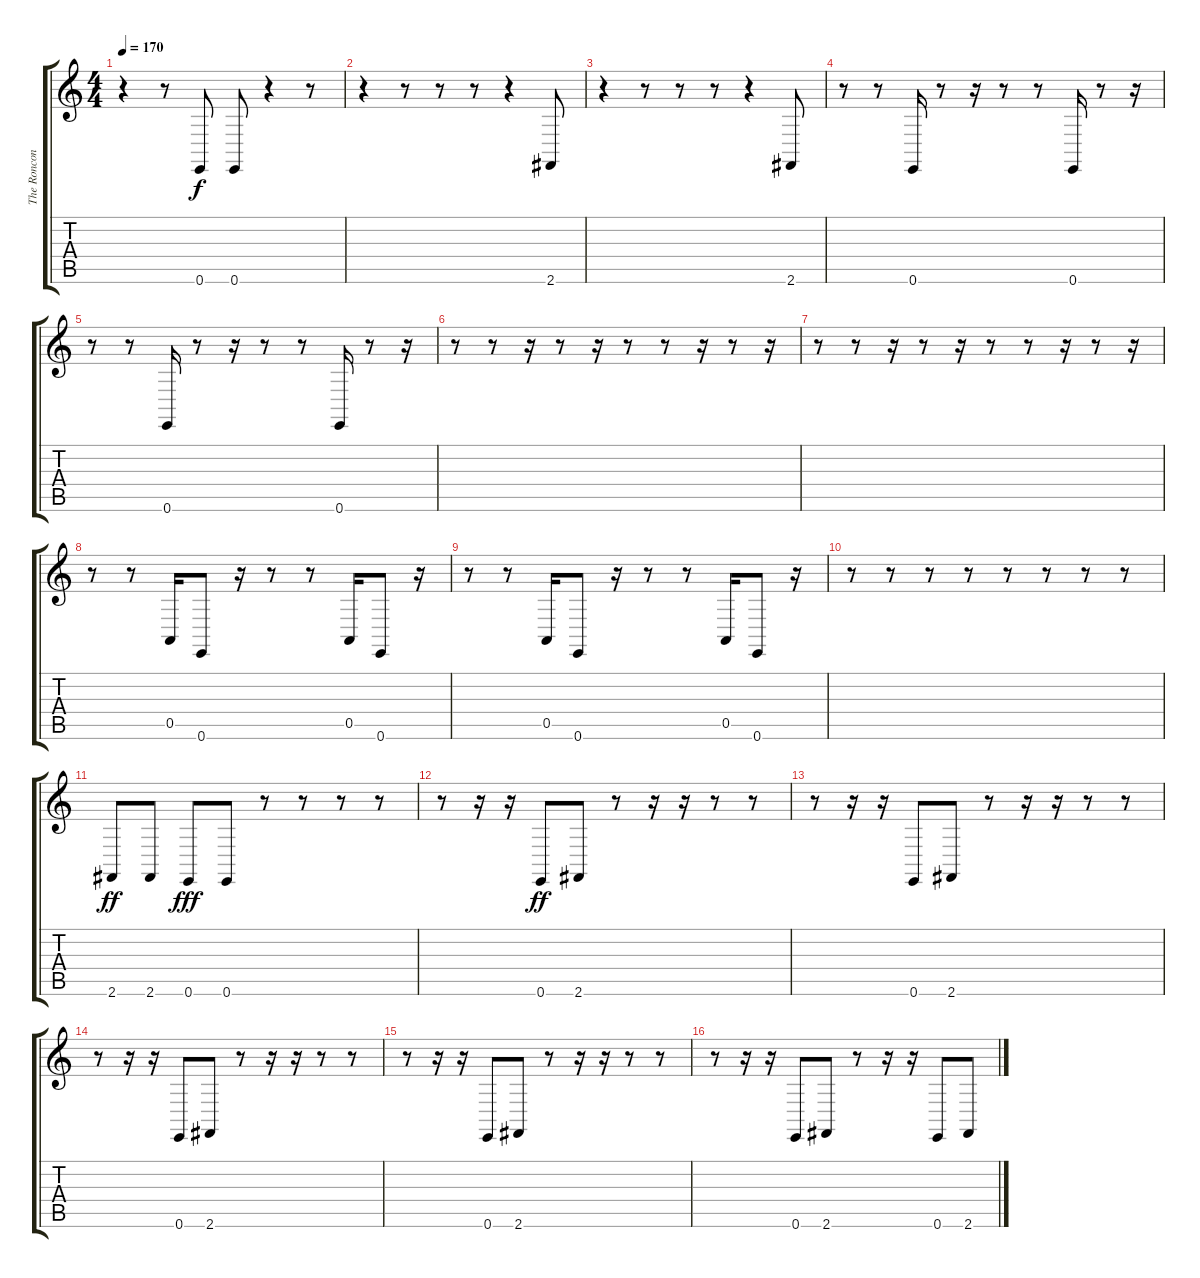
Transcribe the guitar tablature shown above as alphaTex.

\track ("The Ronconponk" "The Roncon") {instrument lead2sawtooth}
\staff {score tabs}
\tuning (E4 B3 G3 D3 A2 E2) {hide}
\ts (4 4)
\tempo 170
\clef g2
\ks c
r.4{dy f} r.8 0.6.8 0.6.8 r.4 r.8 |
r.4 r.8 r.8 r.8 r.4 2.6.8 |
r.4 r.8 r.8 r.8 r.4 2.6.8 |
r.8 r.8 0.6.16 r.8 r.16 r.8 r.8 0.6.16 r.8 r.16 |
r.8 r.8 0.6.16 r.8 r.16 r.8 r.8 0.6.16 r.8 r.16 |
r.8 r.8 r.16 r.8 r.16 r.8 r.8 r.16 r.8 r.16 |
r.8 r.8 r.16 r.8 r.16 r.8 r.8 r.16 r.8 r.16 |
r.8 r.8 0.5.16 0.6.8 r.16 r.8 r.8 0.5.16 0.6.8 r.16 |
r.8 r.8 0.5.16 0.6.8 r.16 r.8 r.8 0.5.16 0.6.8 r.16 |
r.8 r.8 r.8 r.8 r.8 r.8 r.8 r.8 |
2.6.8{dy ff} 2.6.8 0.6.8{dy fff} 0.6.8 r.8 r.8 r.8 r.8 |
r.8 r.16 r.16 0.6.8{dy ff} 2.6.8 r.8 r.16 r.16 r.8 r.8 |
r.8 r.16 r.16 0.6.8 2.6.8 r.8 r.16 r.16 r.8 r.8 |
r.8 r.16 r.16 0.6.8 2.6.8 r.8 r.16 r.16 r.8 r.8 |
r.8 r.16 r.16 0.6.8 2.6.8 r.8 r.16 r.16 r.8 r.8 |
r.8 r.16 r.16 0.6.8 2.6.8 r.8 r.16 r.16 0.6.8 2.6.8
